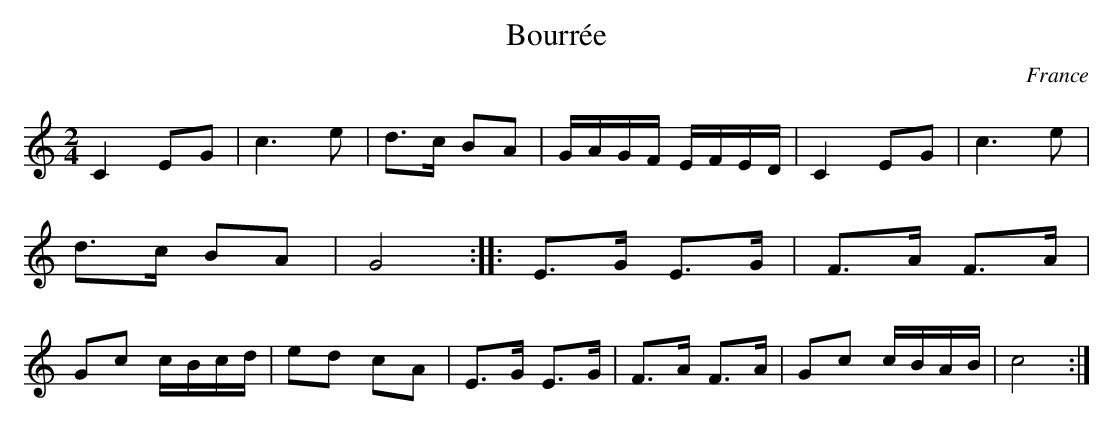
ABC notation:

X:1
T:Bourrée
M:2/4
O:France
K:C
C4E2G2|c6e2|d3c B2A2|GAGF EFED|\
C4E2G2|c6e2|d3c B2A2|G8::\
E3G E3G|F3A F3A|G2c2 cBcd|e2d2 c2A2|\
E3G E3G|F3A F3A|G2c2 cBAB|c8:|
